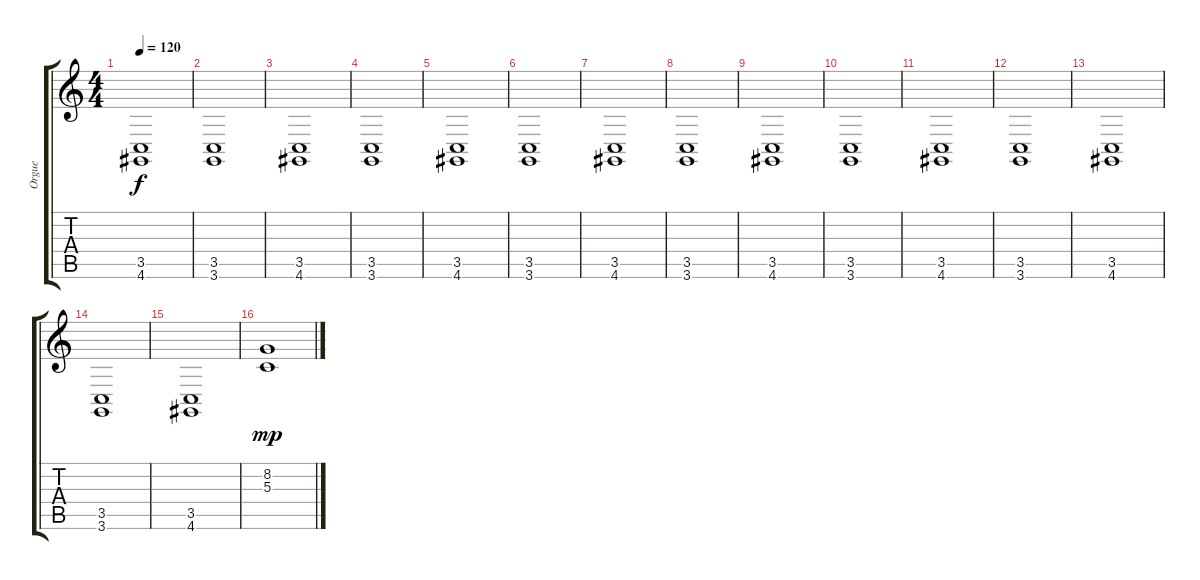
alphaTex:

\track ("Orgue" "Orgue") {instrument drawbarorgan}
\staff {score tabs}
\tuning (E4 B3 G3 D3 A2 E2) {hide}
\ts (4 4)
\tempo 120
\clef g2
\ks c
(3.5 4.6).1{dy f} |
(3.5 3.6).1 |
(3.5 4.6).1 |
(3.5 3.6).1 |
(3.5 4.6).1 |
(3.5 3.6).1 |
(3.5 4.6).1 |
(3.5 3.6).1 |
(3.5 4.6).1 |
(3.5 3.6).1 |
(3.5 4.6).1 |
(3.5 3.6).1 |
(3.5 4.6).1 |
(3.5 3.6).1 |
(3.5 4.6).1 |
(8.2 5.3).1{dy mp}
